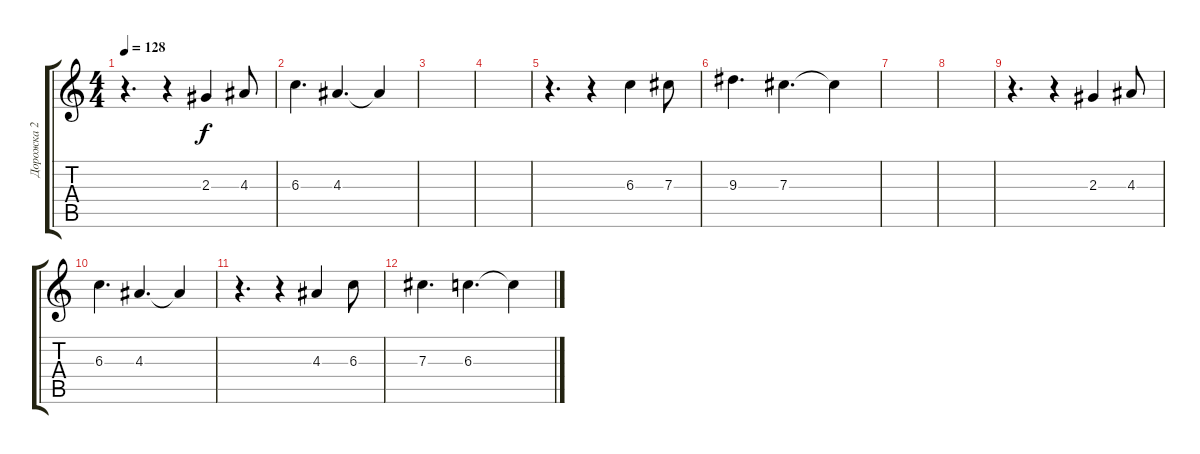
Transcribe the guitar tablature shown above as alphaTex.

\track ("Дорожка 2" "Дорожка 2") {instrument electricguitarclean}
\staff {score tabs}
\tuning (Eb4 Bb3 Gb3 Db3 Ab2 Eb2) {hide}
\ts (4 4)
\tempo 128
\clef g2
\ks c
r.4{d dy f} r.4 2.3.4 4.3.8 |
6.3.4{d} 4.3.4{d} 4.3{t}.4 |
|
|
r.4{d} r.4 6.3.4 7.3.8 |
9.3.4{d} 7.3.4{d} 7.3{t}.4 |
|
|
r.4{d volume 3} r.4 2.3.4 4.3.8 |
6.3.4{d} 4.3.4{d} 4.3{t}.4 |
r.4{d} r.4 4.3.4 6.3.8 |
7.3.4{d} 6.3.4{d} 6.3{t}.4
